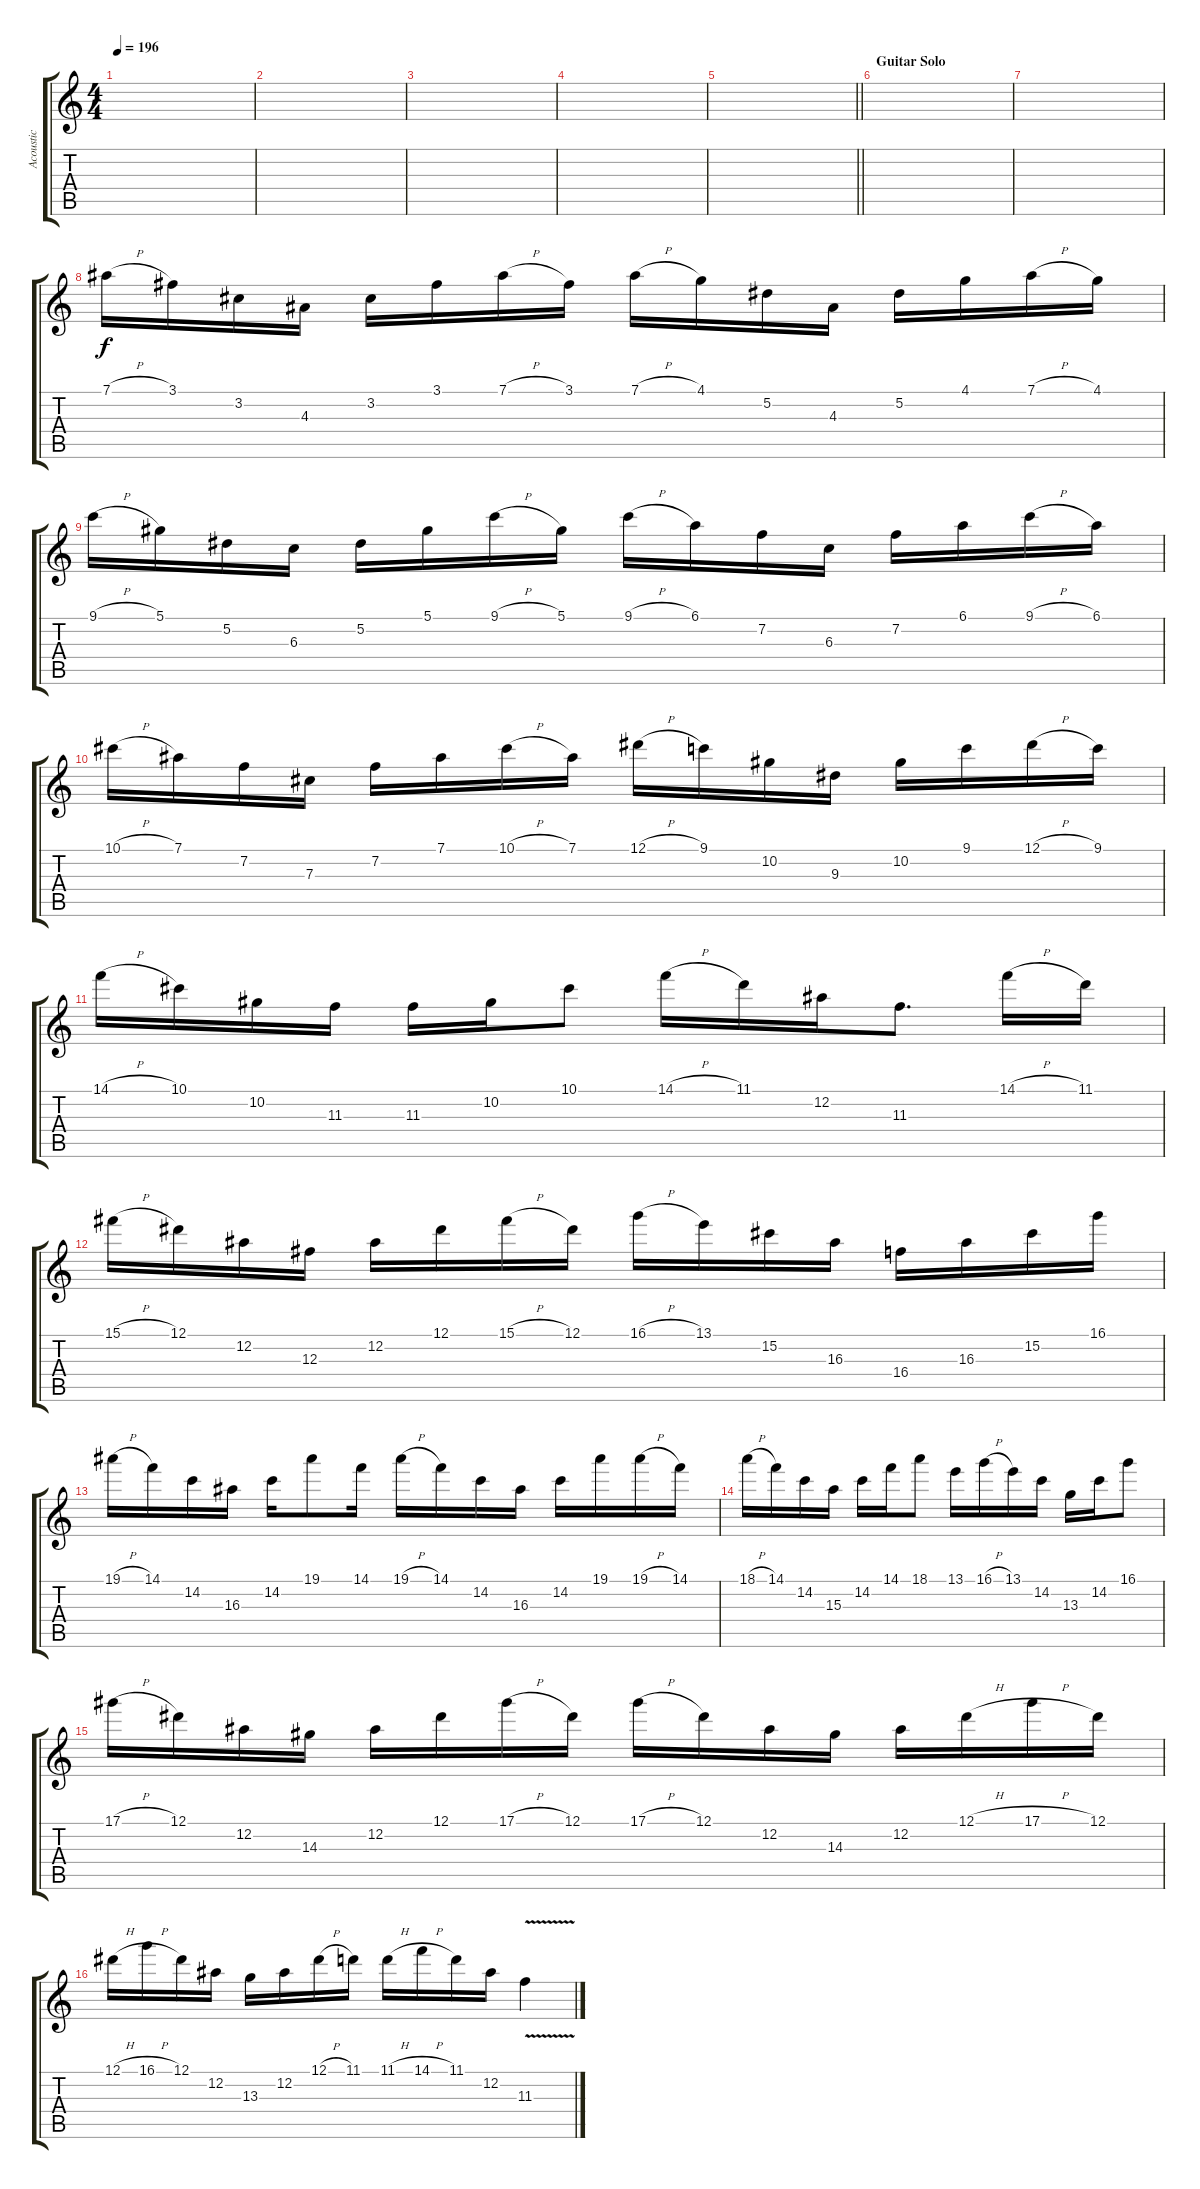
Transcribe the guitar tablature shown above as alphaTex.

\track ("Acoustic" "Acoustic") {instrument acousticguitarnylon}
\staff {score tabs}
\tuning (Eb4 Bb3 Gb3 Db3 Ab2 Eb2) {hide}
\ts (4 4)
\tempo 196
\clef g2
\ks c
|
|
|
|
\barLineRight lightlight
|
\section ("" "Guitar Solo")
|
|
7.1{h}.16 3.1.16 3.2.16 4.3.16 3.2.16 3.1.16 7.1{h}.16 3.1.16 7.1{h}.16 4.1.16 5.2.16 4.3.16 5.2.16 4.1.16 7.1{h}.16 4.1.16 |
9.1{h}.16 5.1.16 5.2.16 6.3.16 5.2.16 5.1.16 9.1{h}.16 5.1.16 9.1{h}.16 6.1.16 7.2.16 6.3.16 7.2.16 6.1.16 9.1{h}.16 6.1.16 |
10.1{h}.16 7.1.16 7.2.16 7.3.16 7.2.16 7.1.16 10.1{h}.16 7.1.16 12.1{h}.16 9.1.16 10.2.16 9.3.16 10.2.16 9.1.16 12.1{h}.16 9.1.16 |
14.1{h}.16 10.1.16 10.2.16 11.3.16 11.3.16 10.2.16 10.1.8 14.1{h}.16 11.1.16 12.2.16 11.3.8{d} 14.1{h}.16 11.1.16 |
15.1{h}.16 12.1.16 12.2.16 12.3.16 12.2.16 12.1.16 15.1{h}.16 12.1.16 16.1{h}.16 13.1.16 15.2.16 16.3.16 16.4.16 16.3.16 15.2.16 16.1.16 |
19.1{h}.16 14.1.16 14.2.16 16.3.16 14.2.16 19.1.8 14.1.16 19.1{h}.16 14.1.16 14.2.16 16.3.16 14.2.16 19.1.16 19.1{h}.16 14.1.16 |
18.1{h}.16 14.1.16 14.2.16 15.3.16 14.2.16 14.1.16 18.1.8 13.1.16 16.1{h}.16 13.1.16 14.2.16 13.3.16 14.2.16 16.1.8 |
17.1{h}.16 12.1.16 12.2.16 14.3.16 12.2.16 12.1.16 17.1{h}.16 12.1.16 17.1{h}.16 12.1.16 12.2.16 14.3.16 12.2.16 12.1{h}.16 17.1{h}.16 12.1.16 |
12.1{h}.16 16.1{h}.16 12.1.16 12.2.16 13.3.16 12.2.16 12.1{h}.16 11.1.16 11.1{h}.16 14.1{h}.16 11.1.16 12.2.16 11.3{v}.4
